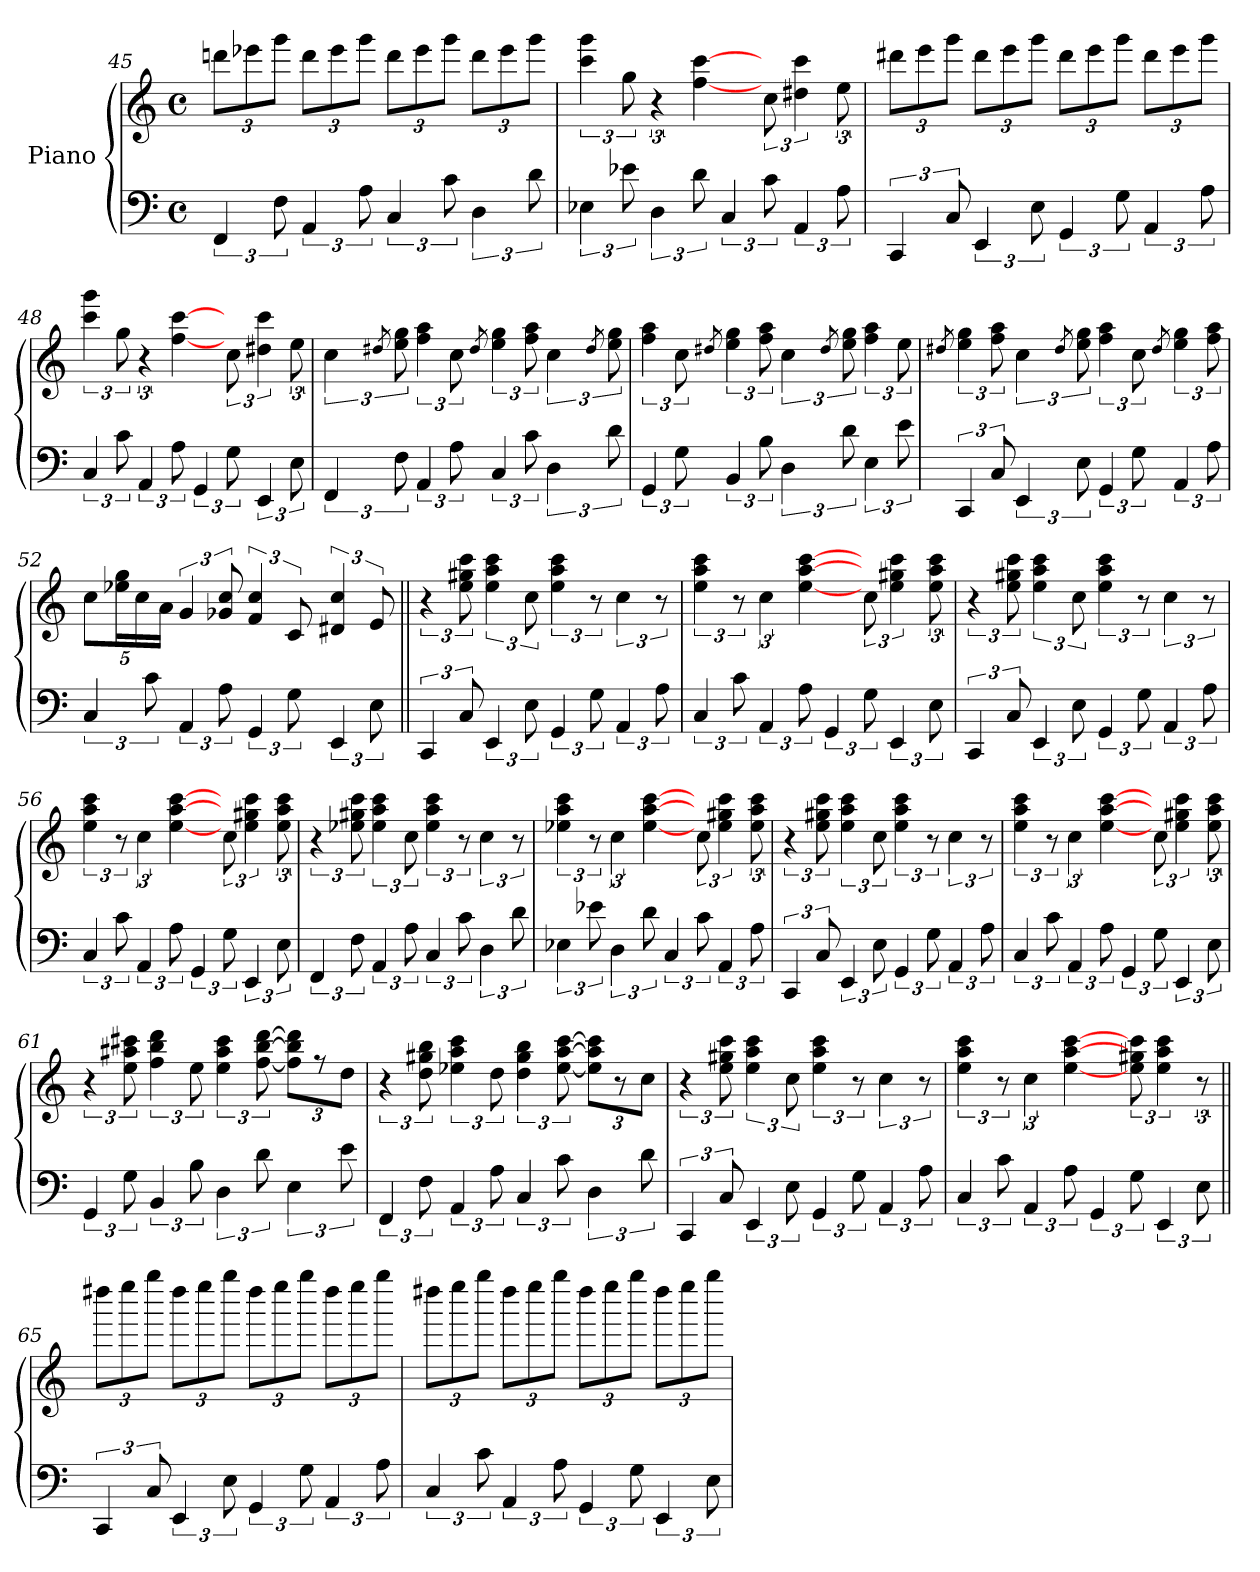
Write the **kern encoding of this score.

**kern	**kern
*part1	*part1
*staff2	*staff1
*I"Piano	*
*clefF4	*clefG2
*k[]	*k[]
*M4/4	*M4/4
*met(c)	*met(c)
*	*Xbrackettup
=45	=45
6FF/	12dddni\L
.	12eee-X\
12F\	12ggg\J
6AA/	12ddd\L
.	12eee-\
12A\	12ggg\J
6C/	12ddd\L
.	12eee-\
12c\	12ggg\J
6D\	12ddd\L
.	12eee-\
12d\	12ggg\J
=46	=46
*	*brackettup
6E-X\	6ccc\ 6ggg\
12e-X\	12gg\
6D\	6r
12d\	[4ff\ [4ccc\
6C/	.
12c\	12cc\
6AA/	6dd#X\ 6ccc\
12A\	12ee\
!!LO:LB:g=z
=47	=47
*	*Xbrackettup
6CC/	12ddd#X\L
.	12eee\
12C/	12ggg\J
6EE/	12ddd#\L
.	12eee\
12E\	12ggg\J
6GG/	12ddd#\L
.	12eee\
12G\	12ggg\J
6AA/	12ddd#\L
.	12eee\
12A\	12ggg\J
=48	=48
*	*brackettup
6C/	6ccc\ 6ggg\
12c\	12gg\
6AA/	6r
12A\	[4ff\ [4ccc\
6GG/	.
12G\	12cc\
6EE/	6dd#X\ 6ccc\
12E\	12ee\
=49	=49
6FF/	6cc\
.	8qdd#X/
12F\	12ee\ 12gg\
6AA/	6ff\ 6aa\
12A\	12cc\
.	8qdd#/
6C/	6ee\ 6gg\
12c\	12ff\ 12aa\
6D\	6cc\
.	8qdd#/
12d\	12ee\ 12gg\
!!LO:LB:g=z
=50	=50
6GG/	6ff\ 6aa\
12G\	12cc\
.	8qdd#X/
6BB/	6ee\ 6gg\
12B\	12ff\ 12aa\
6D\	6cc\
.	8qdd#/
12d\	12ee\ 12gg\
6E\	6ff\ 6aa\
12e\	12ee\
=51	=51
.	8qdd#X/
6CC/	6ee\ 6gg\
12C/	12ff\ 12aa\
6EE/	6cc\
.	8qdd#/
12E\	12ee\ 12gg\
6GG/	6ff\ 6aa\
12G\	12cc\
.	8qdd#/
6AA/	6ee\ 6gg\
12A\	12ff\ 12aa\
=52	=52
*	*Xbrackettup
6C/	10cc\L
.	20ee-X\ 20gg\L
.	20cc\
12c\	.
.	20a\JJ
*	*brackettup
6AA/	6g/
12A\	12g-X/ 12cc/
6GG/	6f/ 6cc/
12G\	12c/
6EE/	6d#X/ 6cc/
12E\	12e/
!!LO:LB:g=z
=53||	=53||
6CC/	6r
12C/	12ee\ 12gg#X\ 12ccc\
6EE/	6ee\ 6aa\ 6ccc\
12E\	12cc\
6GG/	6ee\ 6aa\ 6ccc\
12G\	12r
6AA/	6cc\
12A\	12r
=54	=54
6C/	6ee\ 6aa\ 6ccc\
12c\	12r
6AA/	6cc\
12A\	[4ee\ [4aa\ [4ccc\
6GG/	.
12G\	12cc\
6EE/	6ee\ 6gg#X\ 6ccc\
12E\	12ee\ 12aa\ 12ccc\
=55	=55
6CC/	6r
12C/	12ee\ 12gg#X\ 12ccc\
6EE/	6ee\ 6aa\ 6ccc\
12E\	12cc\
6GG/	6ee\ 6aa\ 6ccc\
12G\	12r
6AA/	6cc\
12A\	12r
!!LO:PB:g=z
=56	=56
6C/	6ee\ 6aa\ 6ccc\
12c\	12r
6AA/	6cc\
12A\	[4ee\ [4aa\ [4ccc\
6GG/	.
12G\	12cc\
6EE/	6ee\ 6gg#X\ 6ccc\
12E\	12ee\ 12aa\ 12ccc\
=57	=57
6FF/	6r
12F\	12ee-X\ 12gg#X\ 12ccc\
6AA/	6ee-\ 6aa\ 6ccc\
12A\	12cc\
6C/	6ee-\ 6aa\ 6ccc\
12c\	12r
6D\	6cc\
12d\	12r
=58	=58
6E-X\	6ee-X\ 6aa\ 6ccc\
12e-X\	12r
6D\	6cc\
12d\	[4ee-\ [4aa\ [4ccc\
6C/	.
12c\	12cc\
6AA/	6ee-\ 6gg#X\ 6ccc\
12A\	12ee-\ 12aa\ 12ccc\
!!LO:LB:g=z
=59	=59
6CC/	6r
12C/	12ee\ 12gg#X\ 12ccc\
6EE/	6ee\ 6aa\ 6ccc\
12E\	12cc\
6GG/	6ee\ 6aa\ 6ccc\
12G\	12r
6AA/	6cc\
12A\	12r
=60	=60
6C/	6ee\ 6aa\ 6ccc\
12c\	12r
6AA/	6cc\
12A\	[4ee\ [4aa\ [4ccc\
6GG/	.
12G\	12cc\
6EE/	6ee\ 6gg#X\ 6ccc\
12E\	12ee\ 12aa\ 12ccc\
=61	=61
6GG/	6r
12G\	12ee\ 12aa#X\ 12ccc#X\
6BB/	6ff\ 6bb\ 6ddd\
12B\	12ee\
6D\	6ee\ 6aa#\ 6ccc#\
12d\	[12ff\ [12bb\ [12ddd\
6E\	12ff\] 12bb\] 12ddd\]L
.	12r
12e\	12dd\J
!!LO:LB:g=z
=62	=62
6FF/	6r
12F\	12dd\ 12gg#X\ 12bb\
6AA/	6ee-X\ 6aa\ 6ccc\
12A\	12dd\
6C/	6dd\ 6gg#\ 6bb\
12c\	[12ee-\ [12aa\ [12ccc\
6D\	12ee-\] 12aa\] 12ccc\]L
.	12r
12d\	12cc\J
=63	=63
6CC/	6r
12C/	12ee\ 12gg#X\ 12ccc\
6EE/	6ee\ 6aa\ 6ccc\
12E\	12cc\
6GG/	6ee\ 6aa\ 6ccc\
12G\	12r
6AA/	6cc\
12A\	12r
=64	=64
6C/	6ee\ 6aa\ 6ccc\
12c\	12r
6AA/	6cc\
12A\	[4ee\ [4aa\ [4ccc\
6GG/	.
12G\	12ee\ 12gg#X\ 12ccc\
6EE/	6ee\ 6aa\ 6ccc\
12E\	12r
!!LO:LB:g=z
=65||	=65||
*	*Xbrackettup
6CC/	12dddd#X\L
.	12eeee\
12C/	12gggg\J
6EE/	12dddd#\L
.	12eeee\
12E\	12gggg\J
6GG/	12dddd#\L
.	12eeee\
12G\	12gggg\J
6AA/	12dddd#\L
.	12eeee\
12A\	12gggg\J
=66	=66
6C/	12dddd#X\L
.	12eeee\
12c\	12gggg\J
6AA/	12dddd#\L
.	12eeee\
12A\	12gggg\J
6GG/	12dddd#\L
.	12eeee\
12G\	12gggg\J
6EE/	12dddd#\L
.	12eeee\
12E\	12gggg\J
=	=
*-	*-
